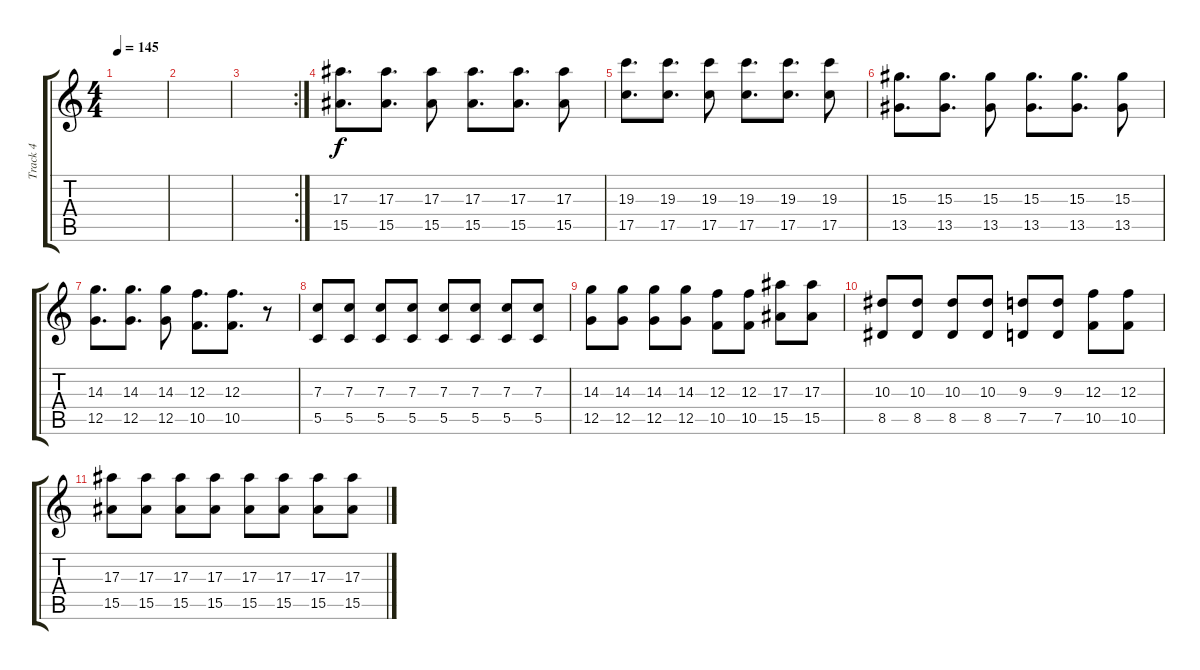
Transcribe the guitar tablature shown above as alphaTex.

\track ("Track 4" "Track 4") {instrument distortionguitar}
\staff {score tabs}
\tuning (D4 A3 F3 C3 G2 C2) {hide}
\ts (4 4)
\tempo 145
\clef g2
\ks c
|
|
\rc 2
|
(17.3 15.5).8{d instrument distortionguitar} (17.3 15.5).8{d volume 10} (17.3 15.5).8 (17.3 15.5).8{d} (17.3 15.5).8{d} (17.3 15.5).8 |
(19.3 17.5).8{d} (19.3 17.5).8{d} (19.3 17.5).8 (19.3 17.5).8{d} (19.3 17.5).8{d} (19.3 17.5).8 |
(15.3 13.5).8{d} (15.3 13.5).8{d} (15.3 13.5).8 (15.3 13.5).8{d} (15.3 13.5).8{d} (15.3 13.5).8 |
(14.3 12.5).8{d} (14.3 12.5).8{d} (14.3 12.5).8 (12.3 10.5).8{d} (12.3 10.5).8{d} r.8 |
(7.3 5.5).8{instrument distortionguitar} (7.3 5.5).8 (7.3 5.5).8 (7.3 5.5).8 (7.3 5.5).8 (7.3 5.5).8 (7.3 5.5).8 (7.3 5.5).8 |
(14.3 12.5).8 (14.3 12.5).8 (14.3 12.5).8 (14.3 12.5).8 (12.3 10.5).8 (12.3 10.5).8 (17.3 15.5).8 (17.3 15.5).8 |
(10.3 8.5).8 (10.3 8.5).8 (10.3 8.5).8 (10.3 8.5).8 (9.3 7.5).8 (9.3 7.5).8 (12.3 10.5).8 (12.3 10.5).8 |
(17.3 15.5).8 (17.3 15.5).8 (17.3 15.5).8 (17.3 15.5).8 (17.3 15.5).8 (17.3 15.5).8 (17.3 15.5).8 (17.3 15.5).8
